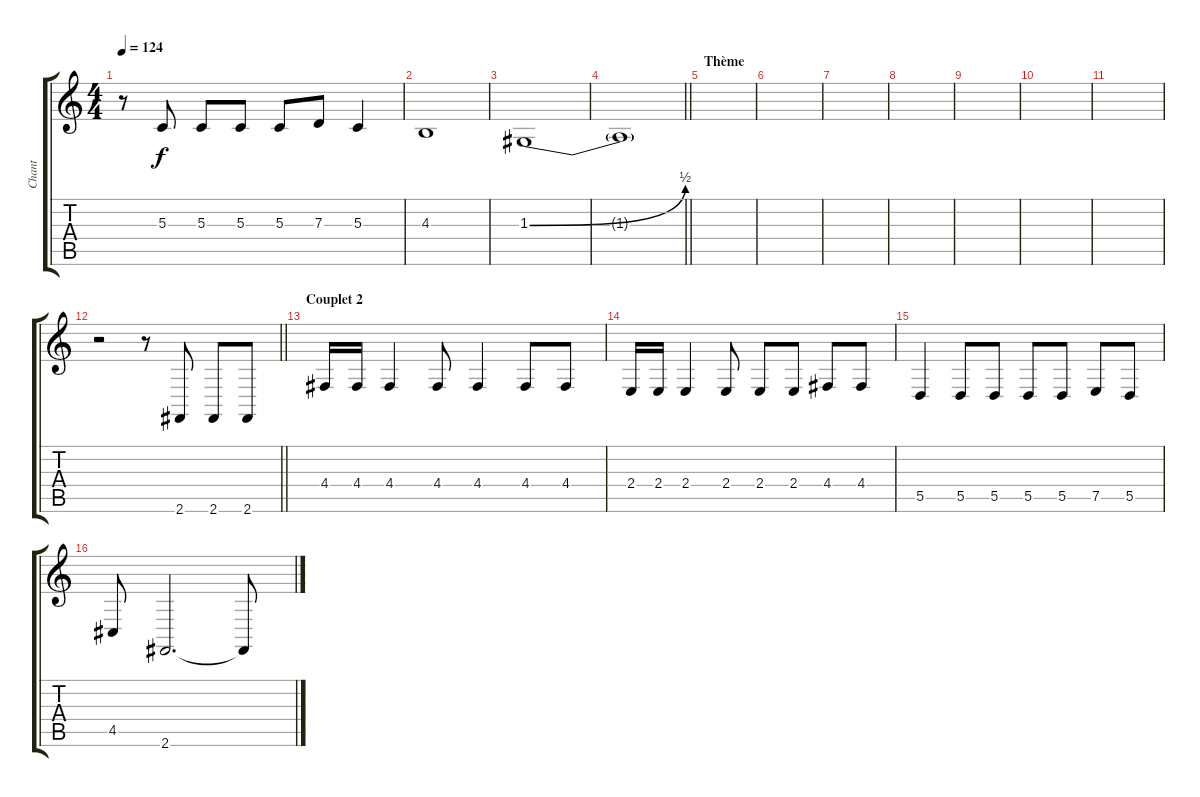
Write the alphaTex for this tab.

\track ("Chant" "Chant") {instrument clarinet}
\staff {score tabs}
\tuning (E4 B3 G3 D3 A2 E2) {hide}
\ts (4 4)
\tempo 124
\clef g2
\ks c
r.8{dy f} 5.3.8 5.3.8 5.3.8 5.3.8 7.3.8 5.3.4 |
4.3.1 |
1.3{be (bend 0 0 60 2)}.1 |
\barLineRight lightlight
1.3{t}.1 |
\section ("" "Thème")
|
|
|
|
|
|
|
\barLineRight lightlight
r.2 r.8 2.6.8 2.6.8 2.6.8 |
\section ("" "Couplet 2")
4.4.16 4.4.16 4.4.4 4.4.8 4.4.4 4.4.8 4.4.8 |
2.4.16 2.4.16 2.4.4 2.4.8 2.4.8 2.4.8 4.4.8 4.4.8 |
5.5.4 5.5.8 5.5.8 5.5.8 5.5.8 7.5.8 5.5.8 |
4.5.8 2.6.2{d} 2.6{t}.8
